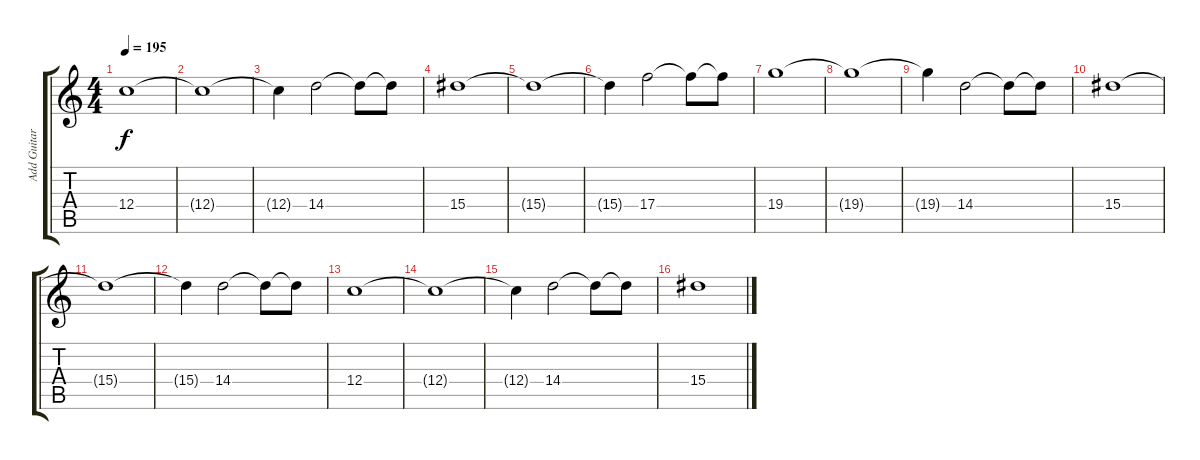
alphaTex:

\track ("Add Guitar" "Add Guitar") {instrument overdrivenguitar}
\staff {score tabs}
\tuning (D4 A3 F3 C3 G2 C2) {hide}
\ts (4 4)
\tempo 195
\clef g2
\ks c
12.4.1{dy f} |
12.4{t}.1 |
12.4{t}.4 14.4.2 14.4{t}.8 14.4{t}.8 |
15.4.1 |
15.4{t}.1 |
15.4{t}.4 17.4.2 17.4{t}.8 17.4{t}.8 |
19.4.1 |
19.4{t}.1 |
19.4{t}.4 14.4.2 14.4{t}.8 14.4{t}.8 |
15.4.1 |
15.4{t}.1 |
15.4{t}.4 14.4.2 14.4{t}.8 14.4{t}.8 |
12.4.1 |
12.4{t}.1 |
12.4{t}.4 14.4.2 14.4{t}.8 14.4{t}.8 |
15.4.1
